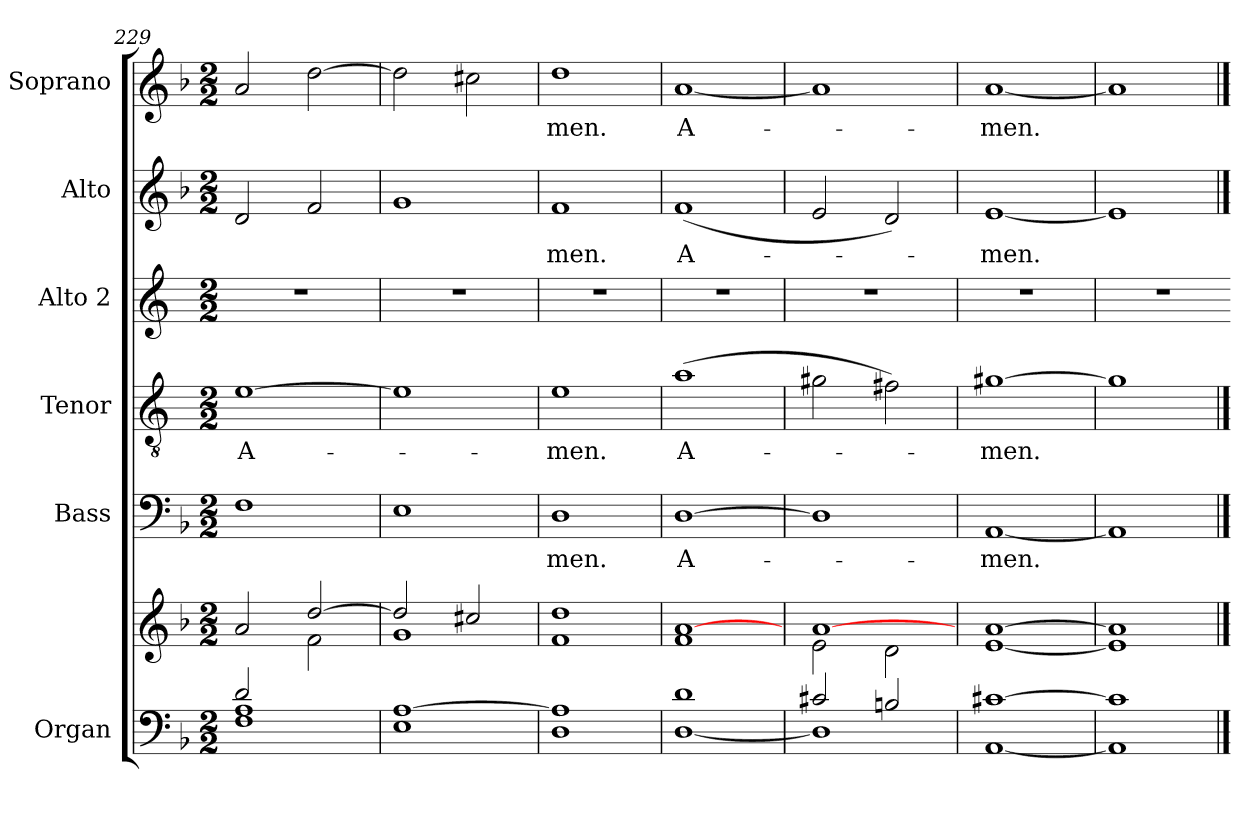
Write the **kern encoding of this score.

**kern	**kern	**kern	**text	**kern	**text	**kern	**kern	**text	**kern	**text
*part6	*part6	*part5	*part5	*part4	*part4	*part3	*part2	*part2	*part1	*part1
*staff7	*staff6	*staff5	*staff5	*staff4	*staff4	*staff3	*staff2	*staff2	*staff1	*staff1
*I"Organ	*	*I"Bass	*	*I"Tenor	*	*I"Alto 2	*I"Alto	*	*I"Soprano	*
*	*	*I'B	*	*I'T	*	*I'A2	*I'A	*	*I'S	*
*clefF4	*clefG2	*clefF4	*	*clefGv2	*	*clefG2	*clefG2	*	*clefG2	*
*	*	*	*	*ITrd4c7	*	*ITrd4c7	*	*	*	*
*k[b-]	*k[b-]	*k[b-]	*	*k[b-]	*	*k[b-]	*k[b-]	*	*k[b-]	*
*F:	*F:	*F:	*	*F:	*	*F:	*F:	*	*F:	*
*M2/2	*M2/2	*M2/2	*	*M2/2	*	*M2/2	*M2/2	*	*M2/2	*
=229	=229	=229	=229	=229	=229	=229	=229	=229	=229	=229
*^	*^	*	*	*	*	*	*	*	*	*
!	!	!	!	!	!	!	!LO:LY:b	!	!	!	!	!
2d/	1F\ 1A\	2a/	2ryy	1F	.	[1A	A-	1r	2d	.	2a	.
2ryy	.	[2dd/	2f\	.	.	.	.	.	2f	.	[2dd	.
=230	=230	=230	=230	=230	=230	=230	=230	=230	=230	=230	=230	=230
[1A/	1E\	2dd/]	1g\	1E	.	1A]	.	1r	1g	.	2dd]	.
.	.	2cc#X/	.	.	.	.	.	.	.	.	2cc#X	.
=231	=231	=231	=231	=231	=231	=231	=231	=231	=231	=231	=231	=231
!	!	!	!	!	!LO:LY:b	!	!LO:LY:b	!	!	!LO:LY:b	!	!LO:LY:b
1A/]	1D\	1dd/	1f\	1D	men.	1A	men.	1r	1f	men.	1dd	men.
=232	=232	=232	=232	=232	=232	=232	=232	=232	=232	=232	=232	=232
!	!	!	!	!	!LO:LY:b	!	!LO:LY:b	!	!	!LO:LY:b	!	!LO:LY:b
1d/	[1D\	[1a/	1f\	[1D	A-	(>1d	A-	1r	(<1f	A-	[1a	A-
=233	=233	=233	=233	=233	=233	=233	=233	=233	=233	=233	=233	=233
2c#X/	1D\]	[1a/	2e\	1D]	.	2c#X	.	1r	2e	.	1a]	.
2Bn/	.	.	2d\	.	.	2Bn)	.	.	2d)	.	.	.
=234	=234	=234	=234	=234	=234	=234	=234	=234	=234	=234	=234	=234
!	!	!	!	!	!LO:LY:b	!	!LO:LY:b	!	!	!LO:LY:b	!	!LO:LY:b
[1c#X/	[1AA\	[1a/	[1e\	[1AA	men.	[1c#X	men.	1r	[1e	men.	[1a	men.
=235	=235	=235	=235	=235	=235	=235	=235	=235	=235	=235	=235	=235
1c#/]	1AA\]	1a/]	1e\]	1AA]	.	1c#]	.	1r	1e]	.	1a]	.
*v	*v	*	*	*	*	*	*	*	*	*	*	*
*	*v	*v	*	*	*	*	*	*	*	*	*
==	==	==	==	==	==	=	==	==	==	==
*-	*-	*-	*-	*-	*-	*-	*-	*-	*-	*-
